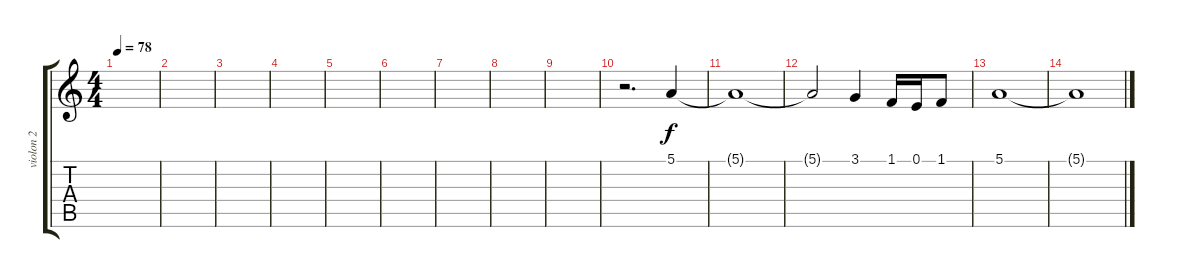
\track ("violon 2" "violon 2") {instrument viola}
\staff {score tabs}
\tuning (E4 B3 G3 D3 A2 E2) {hide}
\ts (4 4)
\tempo 78
\clef g2
\ks c
|
|
|
|
|
|
|
|
|
r.2{d} 5.1.4{volume 9} |
5.1{t}.1 |
5.1{t}.2 3.1.4 1.1.16 0.1.16 1.1.8 |
5.1.1 |
5.1{t}.1{volume 7}
